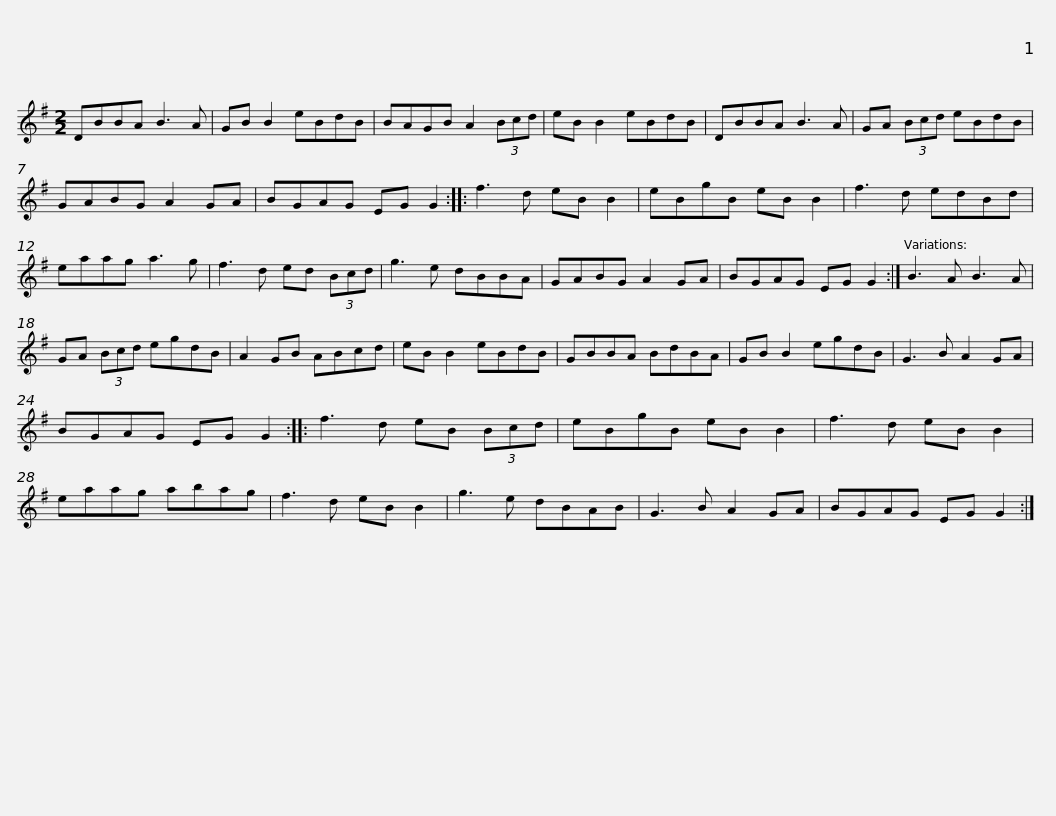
X:1
L:1/8
M:2/2
I:linebreak $
K:G
V:1 treble
V:1
 DBBA B3 A | GB B2 eBdB | BAGB A2 (3Bcd | eB B2 eBdB | DBBA B3 A | %5
 GA (3Bcd eBdB |$ GABG A2 GA | BGAG EG G2 :: f3 d eB B2 | eBgB eB B2 | %10
 f3 d edBd | eaag a3 g |$ f3 d ed (3Bcd | g3 e dBBA | GABG A2 GA | %15
 BGAG EG G2 :| B3 A B3 A | GA (3Bcd egdB |$ A2 GB ABcd | eB B2 eBdB | %20
 GBBA BdBA | GB B2 egdB | G3 B A2 GA | BGAG EG G2 ::$ f3 d eB (3Bcd | %25
 eBgB eB B2 | f3 d eB B2 | eaag abag | f3 d eB B2 | g3 e dBAB |$ %30
 G3 B A2 GA | BGAG EG G2 :| %32
